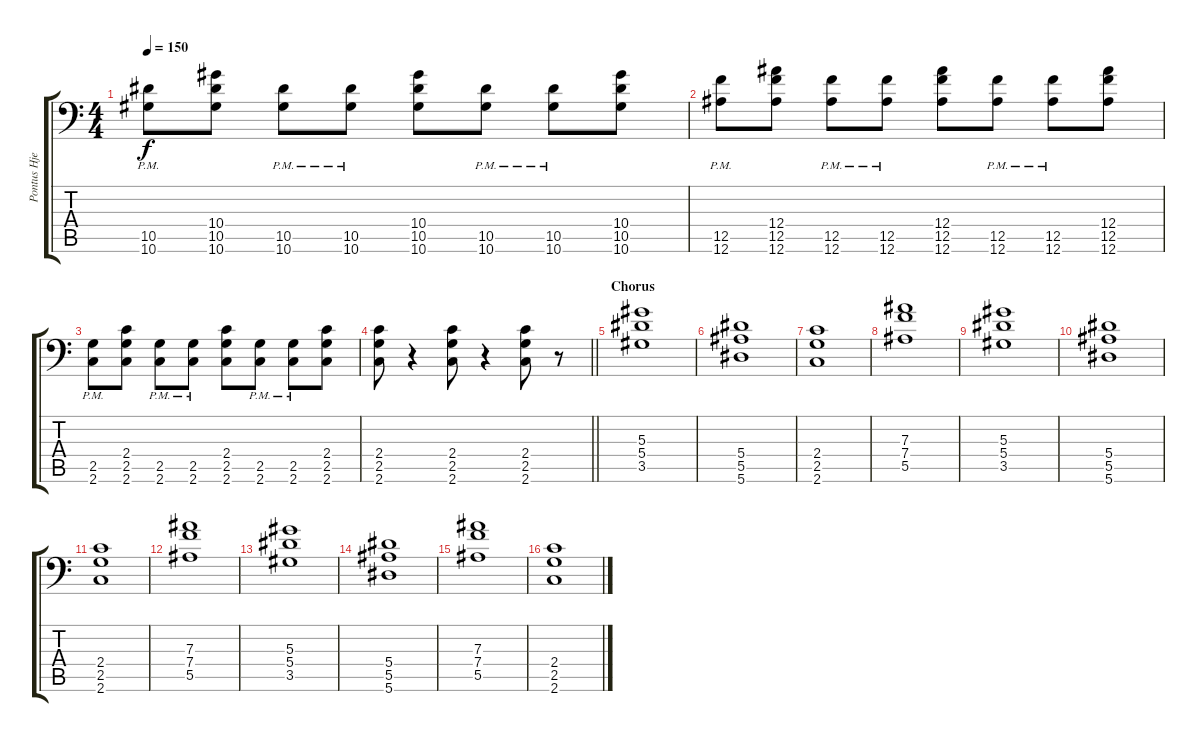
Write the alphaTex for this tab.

\track ("Pontus Hjelm" "Pontus Hje") {instrument distortionguitar}
\staff {score tabs}
\tuning (C4 G3 Eb3 Bb2 F2 Bb1) {hide}
\ts (4 4)
\tempo 150
\clef f4
\ks c
(10.5{pm} 10.6{pm}).8{dy f} (10.4 10.5 10.6).8 (10.5{pm} 10.6{pm}).8 (10.5{pm} 10.6{pm}).8 (10.4 10.5 10.6).8 (10.5{pm} 10.6{pm}).8 (10.5{pm} 10.6{pm}).8 (10.4 10.5 10.6).8 |
(12.5{pm} 12.6{pm}).8 (12.4 12.5 12.6).8 (12.5{pm} 12.6{pm}).8 (12.5{pm} 12.6{pm}).8 (12.4 12.5 12.6).8 (12.5{pm} 12.6{pm}).8 (12.5{pm} 12.6{pm}).8 (12.4 12.5 12.6).8 |
(2.5{pm} 2.6{pm}).8 (2.4 2.5 2.6).8 (2.5{pm} 2.6{pm}).8 (2.5{pm} 2.6{pm}).8 (2.4 2.5 2.6).8 (2.5{pm} 2.6{pm}).8 (2.5{pm} 2.6{pm}).8 (2.4 2.5 2.6).8 |
\barLineRight lightlight
(2.4 2.5 2.6).8 r.4 (2.4 2.5 2.6).8 r.4 (2.4 2.5 2.6).8 r.8 |
\section ("" "Chorus")
(5.3 5.4 3.5).1 |
(5.4 5.5 5.6).1 |
(2.4 2.5 2.6).1 |
(7.3 7.4 5.5).1 |
(5.3 5.4 3.5).1 |
(5.4 5.5 5.6).1 |
(2.4 2.5 2.6).1 |
(7.3 7.4 5.5).1 |
(5.3 5.4 3.5).1 |
(5.4 5.5 5.6).1 |
(7.3 7.4 5.5).1 |
(2.4 2.5 2.6).1
